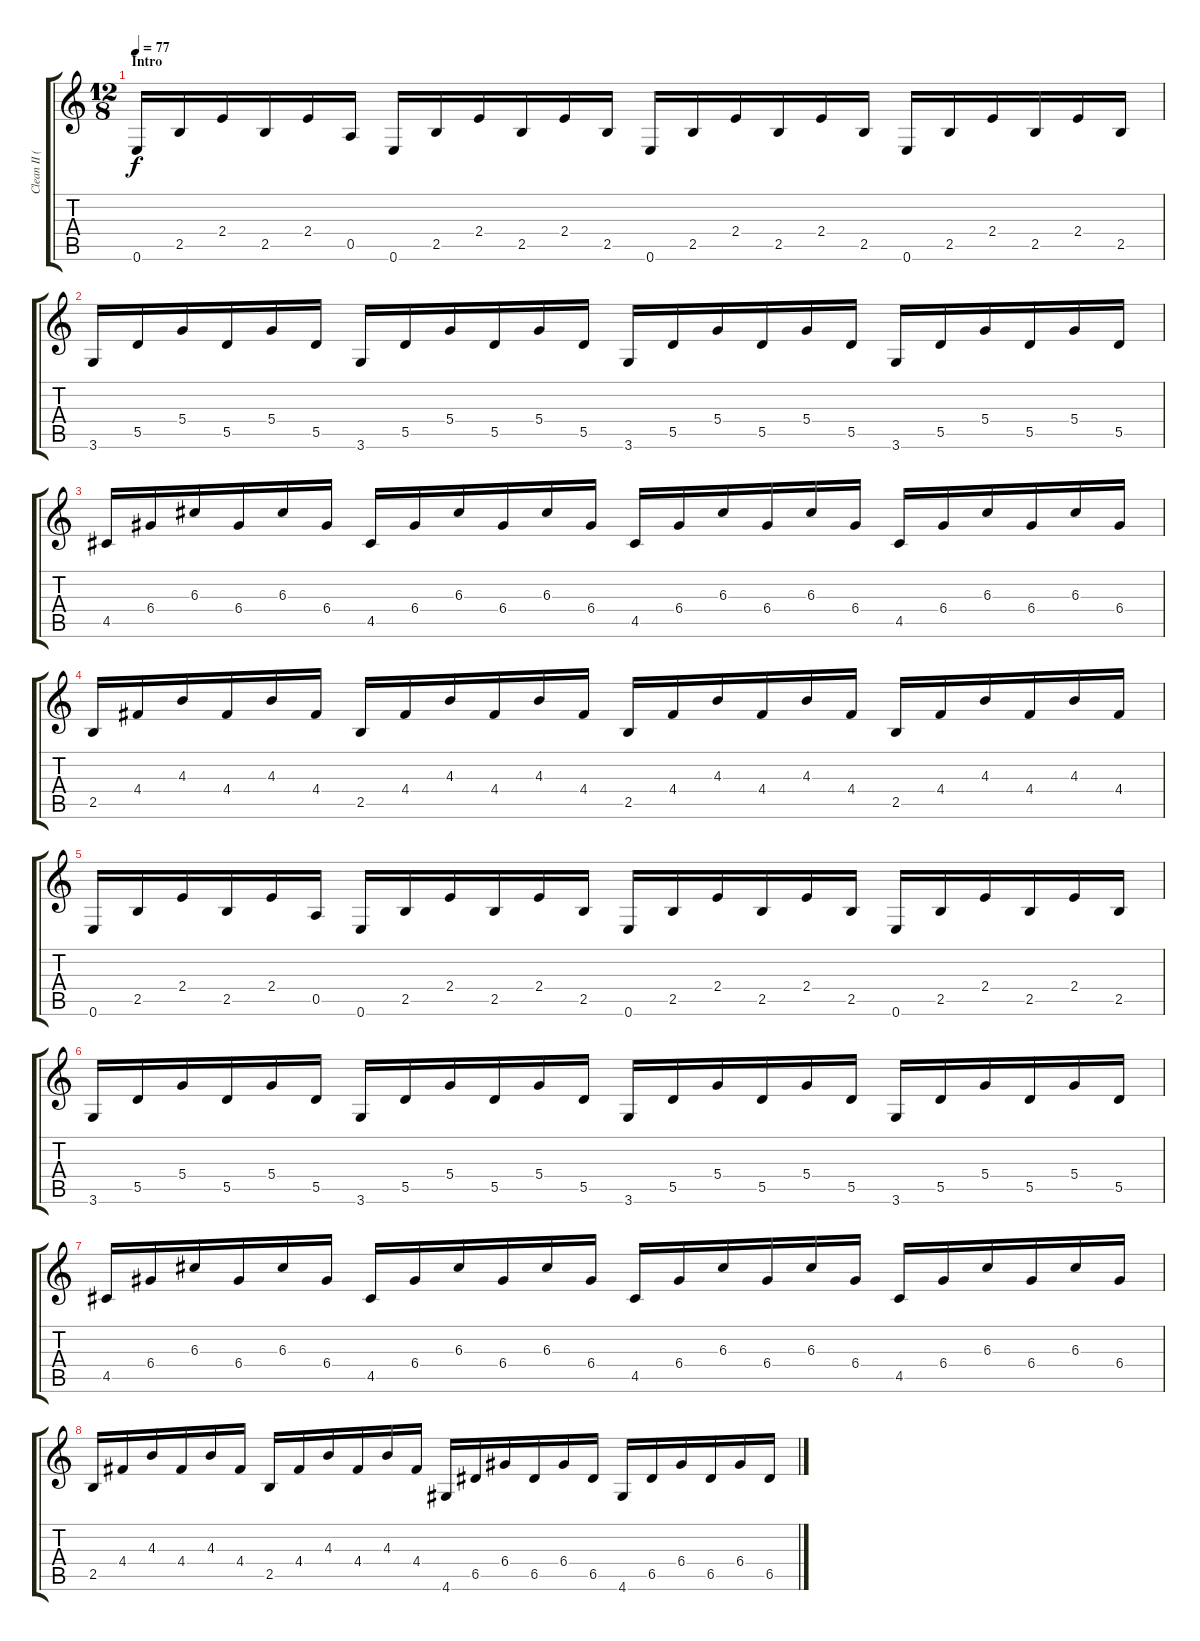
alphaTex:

\track ("Clean II (Janick)" "Clean II (") {instrument electricguitarclean}
\staff {score tabs}
\tuning (E4 B3 G3 D3 A2 E2) {hide}
\ts (12 8)
\section ("" "Intro")
\tempo 77
\clef g2
\ks c
0.6.16{dy f instrument electricguitarclean} 2.5.16 2.4.16 2.5.16 2.4.16 0.5.16 0.6.16 2.5.16 2.4.16 2.5.16 2.4.16 2.5.16 0.6.16 2.5.16 2.4.16 2.5.16 2.4.16 2.5.16 0.6.16 2.5.16 2.4.16 2.5.16 2.4.16 2.5.16 |
3.6.16 5.5.16 5.4.16 5.5.16 5.4.16 5.5.16 3.6.16 5.5.16 5.4.16 5.5.16 5.4.16 5.5.16 3.6.16 5.5.16 5.4.16 5.5.16 5.4.16 5.5.16 3.6.16 5.5.16 5.4.16 5.5.16 5.4.16 5.5.16 |
4.5.16 6.4.16 6.3.16 6.4.16 6.3.16 6.4.16 4.5.16 6.4.16 6.3.16 6.4.16 6.3.16 6.4.16 4.5.16 6.4.16 6.3.16 6.4.16 6.3.16 6.4.16 4.5.16 6.4.16 6.3.16 6.4.16 6.3.16 6.4.16 |
2.5.16 4.4.16 4.3.16 4.4.16 4.3.16 4.4.16 2.5.16 4.4.16 4.3.16 4.4.16 4.3.16 4.4.16 2.5.16 4.4.16 4.3.16 4.4.16 4.3.16 4.4.16 2.5.16 4.4.16 4.3.16 4.4.16 4.3.16 4.4.16 |
0.6.16 2.5.16 2.4.16 2.5.16 2.4.16 0.5.16 0.6.16 2.5.16 2.4.16 2.5.16 2.4.16 2.5.16 0.6.16 2.5.16 2.4.16 2.5.16 2.4.16 2.5.16 0.6.16 2.5.16 2.4.16 2.5.16 2.4.16 2.5.16 |
3.6.16 5.5.16 5.4.16 5.5.16 5.4.16 5.5.16 3.6.16 5.5.16 5.4.16 5.5.16 5.4.16 5.5.16 3.6.16 5.5.16 5.4.16 5.5.16 5.4.16 5.5.16 3.6.16 5.5.16 5.4.16 5.5.16 5.4.16 5.5.16 |
4.5.16 6.4.16 6.3.16 6.4.16 6.3.16 6.4.16 4.5.16 6.4.16 6.3.16 6.4.16 6.3.16 6.4.16 4.5.16 6.4.16 6.3.16 6.4.16 6.3.16 6.4.16 4.5.16 6.4.16 6.3.16 6.4.16 6.3.16 6.4.16 |
2.5.16 4.4.16 4.3.16 4.4.16 4.3.16 4.4.16 2.5.16 4.4.16 4.3.16 4.4.16 4.3.16 4.4.16 4.6.16 6.5.16 6.4.16 6.5.16 6.4.16 6.5.16 4.6.16 6.5.16 6.4.16 6.5.16 6.4.16 6.5.16
